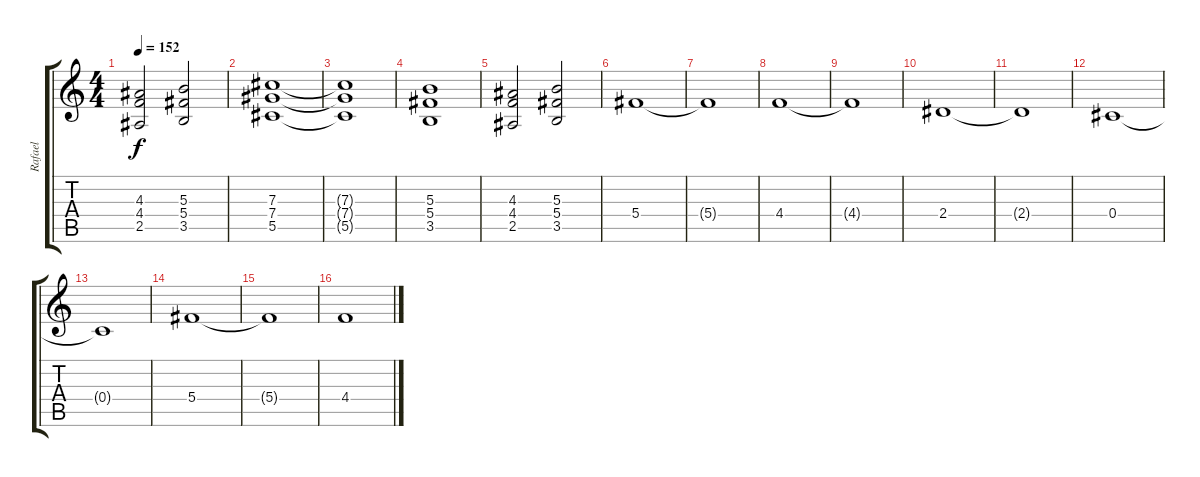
\track ("Rafael" "Rafael") {instrument distortionguitar}
\staff {score tabs}
\tuning (Eb4 Bb3 Gb3 Db3 Ab2 Eb2) {hide}
\ts (4 4)
\tempo 152
\clef g2
\ks c
(4.3 4.4 2.5).2{dy f} (5.3 5.4 3.5).2 |
(7.3 7.4 5.5).1{instrument synthstrings1} |
(7.3{t} 7.4{t} 5.5{t}).1 |
(5.3 5.4 3.5).1 |
(4.3 4.4 2.5).2 (5.3 5.4 3.5).2 |
5.4.1{instrument distortionguitar} |
5.4{t}.1 |
4.4.1 |
4.4{t}.1 |
2.4.1 |
2.4{t}.1 |
0.4.1 |
0.4{t}.1 |
5.4.1 |
5.4{t}.1 |
4.4.1
